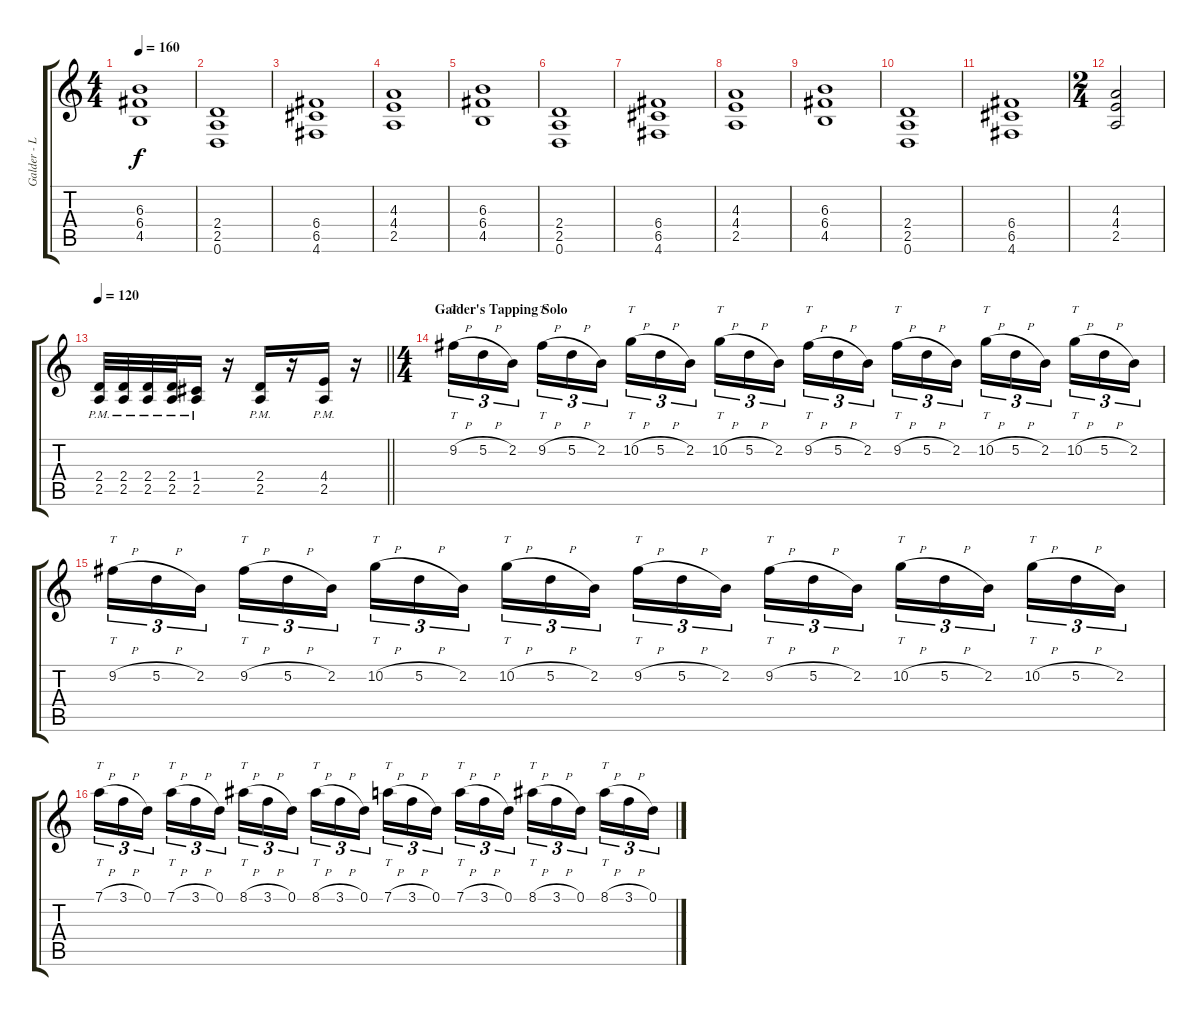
\track ("Galder - Lead Guitar" "Galder - L") {instrument overdrivenguitar}
\staff {score tabs}
\tuning (D4 A3 F3 C3 G2 D2) {hide}
\ts (4 4)
\tempo 160
\clef g2
\ks c
(6.3 6.4 4.5).1{dy f} |
(2.4 2.5 0.6).1 |
(6.4 6.5 4.6).1 |
(4.3 4.4 2.5).1 |
(6.3 6.4 4.5).1 |
(2.4 2.5 0.6).1 |
(6.4 6.5 4.6).1 |
(4.3 4.4 2.5).1 |
(6.3 6.4 4.5).1 |
(2.4 2.5 0.6).1 |
(6.4 6.5 4.6).1 |
\ts (2 4)
(4.3 4.4 2.5).2 |
\tempo 120
\barLineRight lightlight
(2.4{pm} 2.5{pm}).32 (2.4{pm} 2.5{pm}).32 (2.4{pm} 2.5{pm}).32 (2.4{pm} 2.5{pm}).32 (1.4{pm} 2.5{pm}).16 r.16 (2.4{pm} 2.5{pm}).16 r.16 (4.4{pm} 2.5{pm}).16 r.16 |
\ts (4 4)
\section ("" "Galder's Tapping Solo")
9.2{h}.16{tt tu (3 2) balance 16} 5.2{h}.16{tu (3 2)} 2.2.16{tu (3 2) beam splitsecondary} 9.2{h}.16{tt tu (3 2)} 5.2{h}.16{tu (3 2)} 2.2.16{tu (3 2)} 10.2{h}.16{tt tu (3 2)} 5.2{h}.16{tu (3 2)} 2.2.16{tu (3 2) beam splitsecondary} 10.2{h}.16{tt tu (3 2)} 5.2{h}.16{tu (3 2)} 2.2.16{tu (3 2)} 9.2{h}.16{tt tu (3 2)} 5.2{h}.16{tu (3 2)} 2.2.16{tu (3 2) beam splitsecondary} 9.2{h}.16{tt tu (3 2)} 5.2{h}.16{tu (3 2)} 2.2.16{tu (3 2)} 10.2{h}.16{tt tu (3 2)} 5.2{h}.16{tu (3 2)} 2.2.16{tu (3 2) beam splitsecondary} 10.2{h}.16{tt tu (3 2)} 5.2{h}.16{tu (3 2)} 2.2.16{tu (3 2)} |
9.2{h}.16{tt tu (3 2) balance 8} 5.2{h}.16{tu (3 2)} 2.2.16{tu (3 2) beam splitsecondary} 9.2{h}.16{tt tu (3 2)} 5.2{h}.16{tu (3 2)} 2.2.16{tu (3 2)} 10.2{h}.16{tt tu (3 2)} 5.2{h}.16{tu (3 2)} 2.2.16{tu (3 2) beam splitsecondary} 10.2{h}.16{tt tu (3 2)} 5.2{h}.16{tu (3 2)} 2.2.16{tu (3 2)} 9.2{h}.16{tt tu (3 2)} 5.2{h}.16{tu (3 2)} 2.2.16{tu (3 2) beam splitsecondary} 9.2{h}.16{tt tu (3 2)} 5.2{h}.16{tu (3 2)} 2.2.16{tu (3 2)} 10.2{h}.16{tt tu (3 2)} 5.2{h}.16{tu (3 2)} 2.2.16{tu (3 2) beam splitsecondary} 10.2{h}.16{tt tu (3 2)} 5.2{h}.16{tu (3 2)} 2.2.16{tu (3 2)} |
7.1{h}.16{tt tu (3 2) balance 0} 3.1{h}.16{tu (3 2)} 0.1.16{tu (3 2) beam splitsecondary} 7.1{h}.16{tt tu (3 2)} 3.1{h}.16{tu (3 2)} 0.1.16{tu (3 2)} 8.1{h}.16{tt tu (3 2)} 3.1{h}.16{tu (3 2)} 0.1.16{tu (3 2) beam splitsecondary} 8.1{h}.16{tt tu (3 2)} 3.1{h}.16{tu (3 2)} 0.1.16{tu (3 2)} 7.1{h}.16{tt tu (3 2)} 3.1{h}.16{tu (3 2)} 0.1.16{tu (3 2) beam splitsecondary} 7.1{h}.16{tt tu (3 2)} 3.1{h}.16{tu (3 2)} 0.1.16{tu (3 2)} 8.1{h}.16{tt tu (3 2)} 3.1{h}.16{tu (3 2)} 0.1.16{tu (3 2) beam splitsecondary} 8.1{h}.16{tt tu (3 2)} 3.1{h}.16{tu (3 2)} 0.1.16{tu (3 2)}
